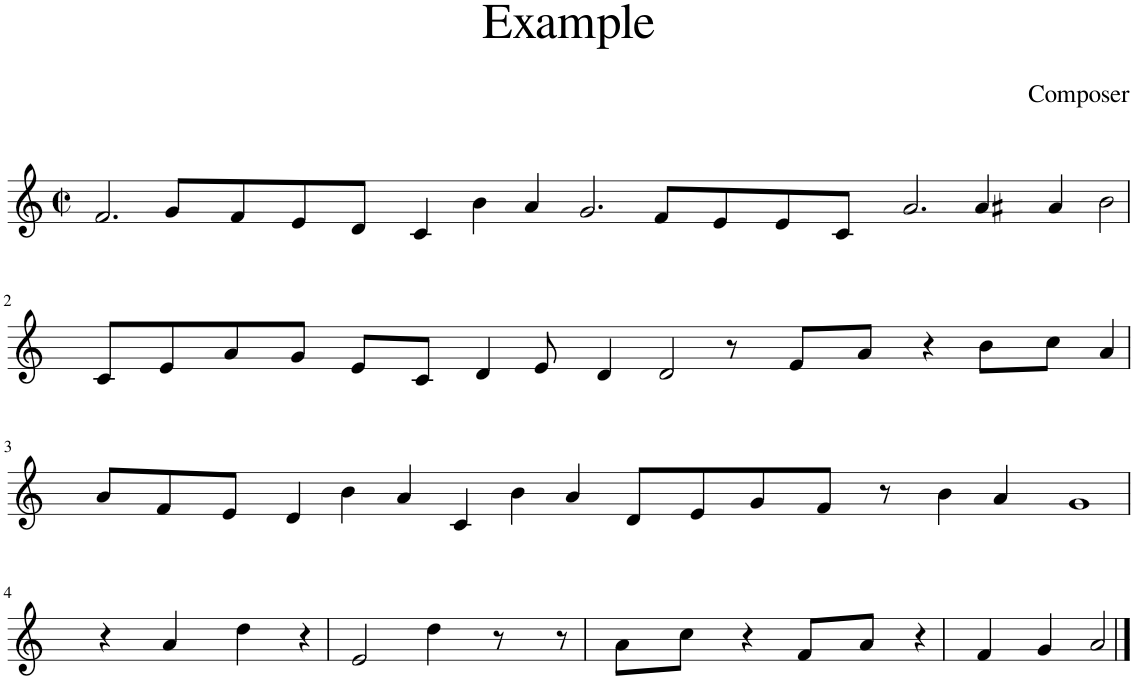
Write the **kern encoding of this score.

**kern
*part1
*staff1
*I"Piano
*I'Pno.
*clefG2
*k[]
*M2/2
*met(c|)
=1
2.f/
8g/L
8f/
8e/
8d/J
4c/
4b\
4a/
2.g/
8f/L
8e/
8e/
8c/J
2.a/
4a/
4a#X/
2b\
!!LO:LB:g=z
=2
8c/L
8e/
8a/
8g/J
8e/L
8c/J
4d/
8e/
4d/
2d/
8r
8f/L
8a/J
4r
8b\L
8cc\J
4a/
!!LO:LB:g=z
=3
8a/L
8f/
8e/J
4d/
4b\
[8a/
8ryy
4c/
4b\
4a/
8d/L
8e/
8g/
8f/J
8r
4b\
4a/
1g
!!LO:LB:g=z
=4
4r
8a/]
4a/
4dd\
4r
=5
2e/
4dd\
8r
8r
=6
8a\L
8cc\J
4r
8f/L
8a/J
4r
=7
4f/
4g/
2a/
==
*-
